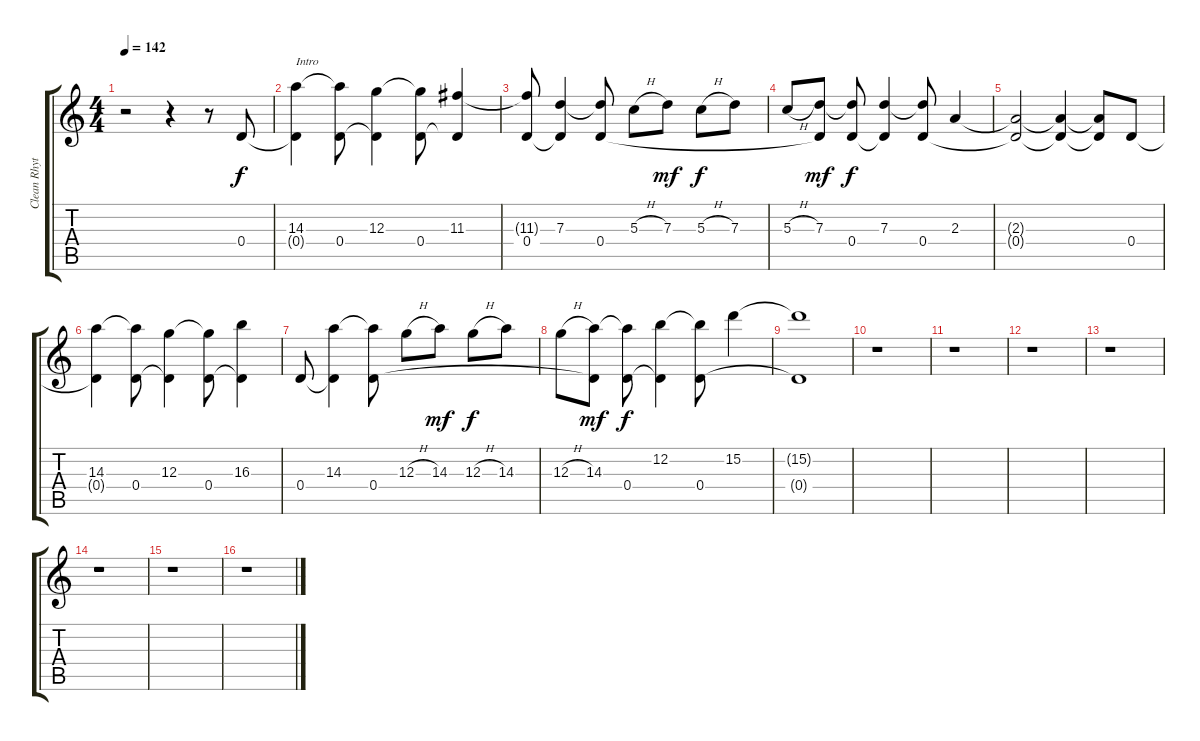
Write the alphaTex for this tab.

\track ("Clean Rhythm" "Clean Rhyt") {instrument electricguitarjazz}
\staff {score tabs}
\tuning (E4 B3 G3 D3 A2 E2) {hide}
\ts (4 4)
\tempo 142
\clef g2
\ks c
r.2{dy f instrument electricguitarjazz} r.4 r.8 0.4.8 |
(14.3 0.4{t}).4{txt "Intro"} (14.3{t} 0.4).8 (12.3 0.4{t}).4 (12.3{t} 0.4).8 (11.3 0.4{t}).4 |
(11.3{t} 0.4).8 (7.3 0.4{t}).4 (7.3{t} 0.4).8 5.3{h}.8 7.3.8{dy mf} 5.3{h}.8{dy f} 7.3.8 |
5.3{h}.8 (7.3 0.4{t}).8{dy mf} (7.3{t} 0.4).8{dy f} (7.3 0.4{t}).4 (7.3{t} 0.4).8 2.3.4 |
(2.3{t} 0.4{t}).2 (2.3{t} 0.4{t}).4 (2.3{t} 0.4{t}).8 0.4.8 |
(14.3 0.4{t}).4 (14.3{t} 0.4).8 (12.3 0.4{t}).4 (12.3{t} 0.4).8 (16.3 0.4{t}).4 |
0.4.8 (14.3 0.4{t}).4 (14.3{t} 0.4).8 12.3{h}.8 14.3.8{dy mf} 12.3{h}.8{dy f} 14.3.8 |
12.3{h}.8 (14.3 0.4{t}).8{dy mf} (14.3{t} 0.4).8{dy f} (12.2 0.4{t}).4 (12.2{t} 0.4).8 15.2.4 |
(15.2{t} 0.4{t}).1 |
r.1 |
r.1 |
r.1 |
r.1 |
r.1 |
r.1 |
r.1
